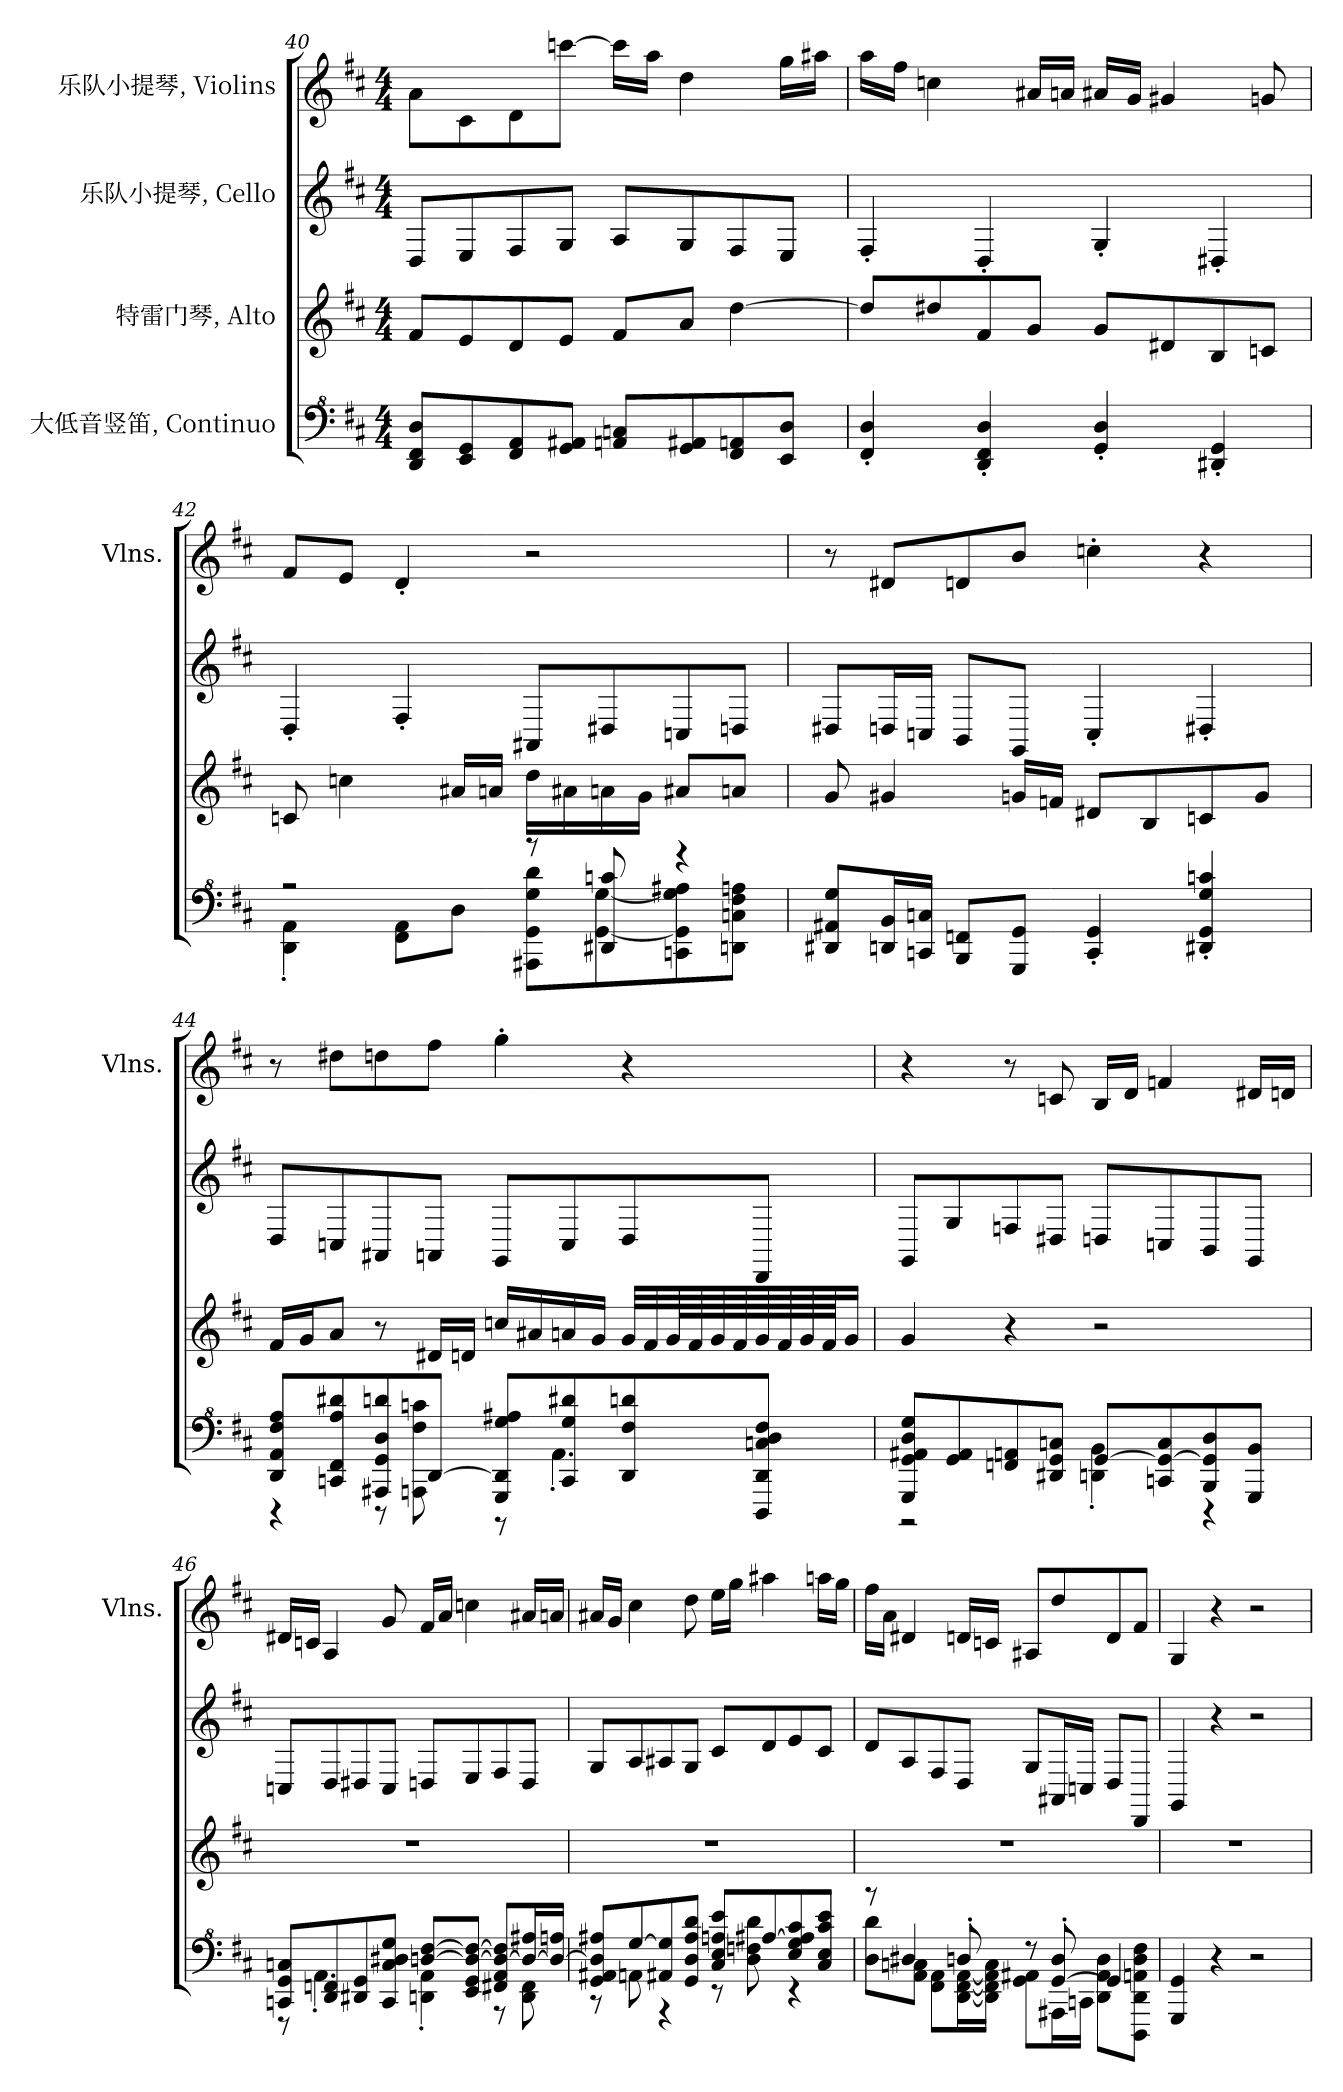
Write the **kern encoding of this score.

**kern	**kern	**kern	**kern
*part4	*part3	*part2	*part1
*staff4	*staff3	*staff2	*staff1
*I"大低音竖笛, Continuo	*I"特雷门琴, Alto	*I"乐队小提琴, Cello	*I"乐队小提琴, Violins
*	*	*	*I'Vlns.
!!LO:PB:g=z
*clefF^4	*clefG2	*clefG2	*clefG2
*k[f#c#]	*k[f#c#]	*k[f#c#]	*k[f#c#]
*M4/4	*M4/4	*M4/4	*M4/4
=40	=40	=40	=40
8D/ 8F#/ 8d/L	8f#/L	8D/L	8a\L
8E/ 8G/	8e/	8E/	8c#\
8F#/ 8A/	8d/	8F#/	8d\
8G/ 8A#X/J	8e/J	8G/J	[8cccn\J
8An/ 8cn/L	8f#/L	8A/L	16ccc\LL]
.	.	.	16aa\JJ
8G/ 8A#X/	8a/J	8G/	4dd\
8F#/ 8An/	[4dd\	8F#/	.
8E/ 8d/J	.	8E/J	16gg\LL
.	.	.	16aa#X\JJ
=41	=41	=41	=41
4F#/' 4d/'	8dd/L]	4F#'/	16aa\LL
.	.	.	16ff#\JJ
.	8dd#X/	.	4ccn\
4D/' 4F#/' 4d/'	8f#/	4D'/	.
.	8g/J	.	16a#X/LL
.	.	.	16an/JJ
4G/' 4d/'	8g/L	4G'/	16a#X/LL
.	.	.	16g/JJ
.	8d#X/	.	4g#X/
4D#X/' 4G/'	8B/	4D#X'/	.
.	8cn/J	.	8gn/
!!LO:LB:g=z
=42	=42	=42	=42
*^	*	*	*
2r	4D\' 4A\'	8cn/	4D'/	8f#/L
.	.	4ccn\	.	8e/J
.	8F#\ 8A\L	.	4F#'/	4d'/
.	8d\J	16a#X/LL	.	.
.	.	16an/JJ	.	.
8r	8AA#X\ 8G\ 8g\ 8dd\L	16dd\LL	8AA#X/L	2r
.	.	16a#X\	.	.
8D#X/ 8ccn/	[8G\ [8g\	16an\	8D#X/	.
.	.	16g\JJ	.	.
4r	8Cn\ 8G\] 8g\] 8a#X\	8a#X/L	8Cn/	.
.	8Dn\ 8cn\ 8f#\ 8an\J	8an/J	8Dn/J	.
*v	*v	*	*	*
=43	=43	=43	=43
8D#X/ 8A#X/ 8g/L	8g/	8D#X/L	8r
16Dn/ 16B/L	4g#X/	16Dn/L	8d#X/L
16Cn/ 16cn/JJ	.	16Cn/JJ	.
8BB/ 8Fn/L	.	8BB/L	8dn/
8GG/ 8G/J	16gn/LL	8GG/J	8b/J
.	16fn/JJ	.	.
4C/' 4G/'	8d#X/L	4C'/	4ccn'\
.	8B/	.	.
4D#X/' 4G/' 4g/' 4ccn/'	8cn/	4D#X'/	4r
.	8g/J	.	.
!!LO:LB:g=z
=44	=44	=44	=44
*^	*	*	*
8D/ 8A/ 8f#/ 8a/L	4r	16f#/LL	8D/L	8r
.	.	16g/J	.	.
8Cn/ 8F#/ 8a/ 8dd#X/	.	8a/J	8Cn/	8dd#X\L
8AA#X/ 8G/ 8d/ 8ddn/	8r	8r	8AA#X/	8ddn\
[8D/J	8AAn\ 8f#\ 8ccn\	16d#X/LL	8AAn/J	8ff#\J
.	.	16dn/JJ	.	.
8GG/ 8D/] 8g/ 8a#X/L	8r	16ccn/LL	8GG/L	4gg'\
.	.	16a#X/	.	.
8C/ 8g/ 8dd#X/	4.A'\	16an/	8C/	.
.	.	16g/JJ	.	.
8D/ 8f#/ 8ddn/	.	32g/LLL	8D/	4r
.	.	32f#/	.	.
.	.	64g/L	.	.
.	.	64f#/	.	.
.	.	64g/	.	.
.	.	64f#/	.	.
8DD/ 8D/ 8cn/ 8d/ 8f#/J	.	64g/	8DD/J	.
.	.	64f#/	.	.
.	.	64g/	.	.
.	.	64f#/JJ	.	.
.	.	16g/JJ	.	.
!!LO:PB:g=z
=45	=45	=45	=45	=45
8GG/ 8G/ 8A#X/ 8d/ 8g/L	2r	4g/	8GG/L	4r
8G/ 8A#/	.	.	8G/	.
8Fn/ 8An/	.	4r	8Fn/	8r
8D#X/ 8G/ 8cn/J	.	.	8D#X/J	8cn/
[8G/L	4Dn\' 4B\'	2r	8Dn/L	16B/LL
.	.	.	.	16d/JJ
8Cn/ 8G/_ 8c/	.	.	8Cn/	4fn/
8BB/ 8G/] 8d/	4r	.	8BB/	.
8GG/ 8B/J	.	.	8GG/J	16d#X/LL
.	.	.	.	16dn/JJ
=46	=46	=46	=46	=46
8Cn/ 8G/ 8cn/L	8r	1r	8Cn/L	16d#X/LL
.	.	.	.	16cn/JJ
8D/ 8Fn/	4.A'\	.	8D/	4A/
8D#X/ 8G/	.	.	8D#X/	.
8C/ 8c/ 8d#X/ 8g/J	.	.	8C/J	8g/
[8dn/ [8f#/L	4Dn\' 4A\'	.	8Dn/L	16f#/LL
.	.	.	.	16a/JJ
8E/ 8G/ 8d/_ 8f#/_J	.	.	8E/	4ccn\
8F#X/ 8A/ 8d/_ 8f#/]L	8r	.	8F#/	.
16d/_ 16a#X/L	8D\ 8F#\	.	8D/J	16a#X/LL
16d/_ 16an/JJ	.	.	.	16an/JJ
!!LO:LB:g=z
=47	=47	=47	=47	=47
8G/ 8A#X/ 8d/] 8a#X/L	8r	1r	8G/L	16a#X/LL
.	.	.	.	16g/JJ
[8g/	8An\	.	8A/	4cc#\
8A#X/ 8g/]	4r	.	8A#X/	.
8G/ 8d/ 8a#/ 8dd/J	.	.	8G/J	8dd\
8c#/ 8e/ 8an/ 8ee/L	8r	.	8c#/L	16ee\LL
.	.	.	.	16gg\JJ
[8a#X/	8d\ 8fn\ 8dd\	.	8d/	4aa#X\
8e/ 8g/ 8a#/] 8cc#/	4r	.	8e/	.
8c#/ 8e/ 8cc#/ 8ee/J	.	.	8c#/J	16aan\LL
.	.	.	.	16gg\JJ
=48	=48	=48	=48	=48
8r	8d\ 8dd\L	1r	8d/L	16ff#\LL
.	.	.	.	16a\JJ
4d#X/	8A\ 8cn\J	.	8A/	4d#X/
.	8F#\ 8A\L	.	8F#/	.
8dn'/	[16D\ [16F#\ [16A\L	.	8D/J	16dn/LL
.	16D\] 16F#\] 16A\] 16c\JJ	.	.	16cn/JJ
8r	8G\ 8A#X\L	.	8G/L	8A#X/L
[8G/' 8d/'	16AA#X\L	.	16AA#X/L	8dd/
.	16Cn\JJ	.	16Cn/JJ	.
4G/]	8D\ 8A#\ 8d\L	.	8D/L	8d/
.	8DD\ 8D\ 8An\ 8d\ 8f#\J	.	8DD/J	8f#/J
*v	*v	*	*	*
=49	=49	=49	=49
4GG/ 4G/	1r	4GG/	4G/
4r	.	4r	4r
2r	.	2r	2r
=	=	=	=
*-	*-	*-	*-
